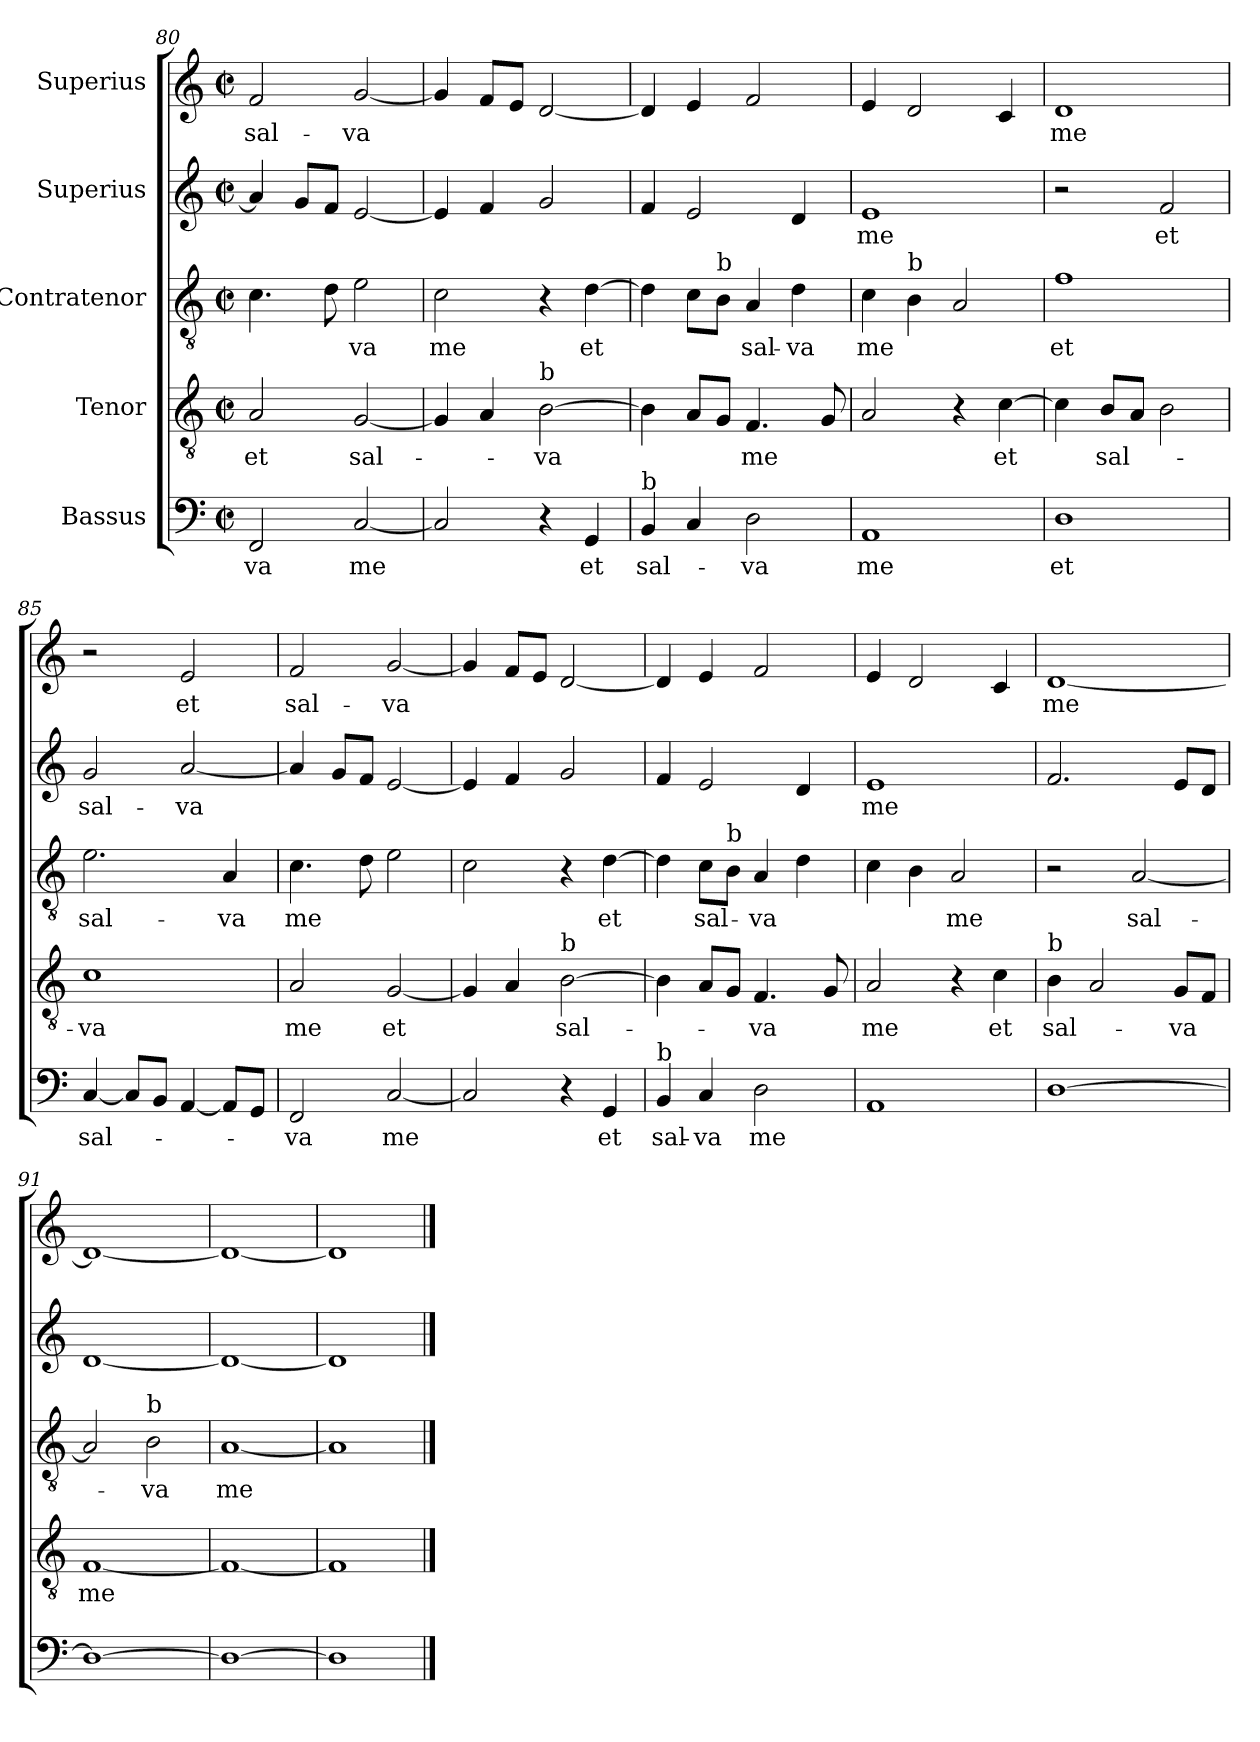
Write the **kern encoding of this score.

**kern	**text	**kern	**text	**kern	**text	**kern	**text	**kern	**text
*part5	*part5	*part4	*part4	*part3	*part3	*part2	*part2	*part1	*part1
*staff5	*staff5	*staff4	*staff4	*staff3	*staff3	*staff2	*staff2	*staff1	*staff1
*I"Bassus	*	*I"Tenor	*	*I"Contratenor	*	*I"Superius	*	*I"Superius	*
*clefF4	*	*clefGv2	*	*clefGv2	*	*clefG2	*	*clefG2	*
*k[]	*	*k[]	*	*k[]	*	*k[]	*	*k[]	*
*C:	*	*C:	*	*C:	*	*C:	*	*C:	*
*M2/2	*	*M2/2	*	*M2/2	*	*M2/2	*	*M2/2	*
*met(c|)	*	*met(c|)	*	*met(c|)	*	*met(c|)	*	*met(c|)	*
=80	=80	=80	=80	=80	=80	=80	=80	=80	=80
!	!LO:LY:b	!	!LO:LY:b	!	!	!	!	!	!LO:LY:b
2FF/	-va	2A/	et	4.c\	.	4a/]	.	2f/	sal-
.	.	.	.	.	.	8g/L	.	.	.
.	.	.	.	8d\	.	8f/J	.	.	.
!	!LO:LY:b	!	!LO:LY:b	!	!LO:LY:b	!	!	!	!LO:LY:b
[2C/	me	[2G/	sal-	2e\	-va	[2e/	.	[2g/	-va
=81	=81	=81	=81	=81	=81	=81	=81	=81	=81
!	!	!	!	!	!LO:LY:b	!	!	!	!
2C/]	.	4G/]	.	2c\	me	4e/]	.	4g/]	.
.	.	4A/	.	.	.	4f/	.	8f/L	.
.	.	.	.	.	.	.	.	8e/J	.
!	!	!LO:TX:a:t=b	!	!	!	!	!	!	!
!	!	!	!LO:LY:b	!	!	!	!	!	!
4r	.	[2B\	-va	4r	.	2g/	.	[2d/	.
!	!LO:LY:b	!	!	!	!LO:LY:b	!	!	!	!
4GG/	et	.	.	[4d\	et	.	.	.	.
=82	=82	=82	=82	=82	=82	=82	=82	=82	=82
!LO:TX:a:t=b	!	!	!	!	!	!	!	!	!
!	!LO:LY:b	!	!	!	!	!	!	!	!
4BB/	sal-	4B\]	.	4d\]	.	4f/	.	4d/]	.
4C/	.	8A/L	.	8c\L	.	2e/	.	4e/	.
!	!	!	!	!LO:TX:a:t=b	!	!	!	!	!
.	.	8G/J	.	8B\J	.	.	.	.	.
!	!LO:LY:b	!	!LO:LY:b	!	!LO:LY:b	!	!	!	!
2D\	-va	4.F/	me	4A/	sal-	.	.	2f/	.
!	!	!	!	!	!LO:LY:b	!	!	!	!
.	.	.	.	4d\	-va	4d/	.	.	.
.	.	8G/	.	.	.	.	.	.	.
=83	=83	=83	=83	=83	=83	=83	=83	=83	=83
!	!LO:LY:b	!	!	!	!LO:LY:b	!	!LO:LY:b	!	!
1AA	me	2A/	.	4c\	me	1e	me	4e/	.
!	!	!	!	!LO:TX:a:t=b	!	!	!	!	!
.	.	.	.	4B\	.	.	.	2d/	.
.	.	4r	.	2A/	.	.	.	.	.
!	!	!	!LO:LY:b	!	!	!	!	!	!
.	.	[4c\	et	.	.	.	.	4c/	.
!!LO:PB:g=z
=84	=84	=84	=84	=84	=84	=84	=84	=84	=84
!	!LO:LY:b	!	!	!	!LO:LY:b	!	!	!	!LO:LY:b
1D	et	4c\]	.	1f	et	2r	.	1d	me
!	!	!	!LO:LY:b	!	!	!	!	!	!
.	.	8B/L	sal-	.	.	.	.	.	.
.	.	8A/J	.	.	.	.	.	.	.
!	!	!	!	!	!	!	!LO:LY:b	!	!
.	.	2B\	.	.	.	2f/	et	.	.
=85	=85	=85	=85	=85	=85	=85	=85	=85	=85
!	!LO:LY:b	!	!LO:LY:b	!	!LO:LY:b	!	!LO:LY:b	!	!
[4C/	sal-	1c	-va	2.e\	sal-	2g/	sal-	2r	.
8C/L]	.	.	.	.	.	.	.	.	.
8BB/J	.	.	.	.	.	.	.	.	.
!	!	!	!	!	!	!	!LO:LY:b	!	!LO:LY:b
[4AA/	.	.	.	.	.	[2a/	-va	2e/	et
!	!	!	!	!	!LO:LY:b	!	!	!	!
8AA/L]	.	.	.	4A/	-va	.	.	.	.
8GG/J	.	.	.	.	.	.	.	.	.
=86	=86	=86	=86	=86	=86	=86	=86	=86	=86
!	!LO:LY:b	!	!LO:LY:b	!	!LO:LY:b	!	!	!	!LO:LY:b
2FF/	-va	2A/	me	4.c\	me	4a/]	.	2f/	sal-
.	.	.	.	.	.	8g/L	.	.	.
.	.	.	.	8d\	.	8f/J	.	.	.
!	!LO:LY:b	!	!LO:LY:b	!	!	!	!	!	!LO:LY:b
[2C/	me	[2G/	et	2e\	.	[2e/	.	[2g/	-va
=87	=87	=87	=87	=87	=87	=87	=87	=87	=87
2C/]	.	4G/]	.	2c\	.	4e/]	.	4g/]	.
.	.	4A/	.	.	.	4f/	.	8f/L	.
.	.	.	.	.	.	.	.	8e/J	.
!	!	!LO:TX:a:t=b	!	!	!	!	!	!	!
!	!	!	!LO:LY:b	!	!	!	!	!	!
4r	.	[2B\	sal-	4r	.	2g/	.	[2d/	.
!	!LO:LY:b	!	!	!	!LO:LY:b	!	!	!	!
4GG/	et	.	.	[4d\	et	.	.	.	.
=88	=88	=88	=88	=88	=88	=88	=88	=88	=88
!LO:TX:a:t=b	!	!	!	!	!	!	!	!	!
!	!LO:LY:b	!	!	!	!	!	!	!	!
4BB/	sal-	4B\]	.	4d\]	.	4f/	.	4d/]	.
!	!LO:LY:b	!	!	!	!LO:LY:b	!	!	!	!
4C/	-va	8A/L	.	8c\L	sal-	2e/	.	4e/	.
!	!	!	!	!LO:TX:a:t=b	!	!	!	!	!
.	.	8G/J	.	8B\J	.	.	.	.	.
!	!LO:LY:b	!	!LO:LY:b	!	!LO:LY:b	!	!	!	!
2D\	me	4.F/	-va	4A/	-va	.	.	2f/	.
.	.	.	.	4d\	.	4d/	.	.	.
.	.	8G/	.	.	.	.	.	.	.
!!LO:LB:g=z
=89	=89	=89	=89	=89	=89	=89	=89	=89	=89
!	!	!	!LO:LY:b	!	!	!	!LO:LY:b	!	!
1AA	.	2A/	me	4c\	.	1e	me	4e/	.
.	.	.	.	4B\	.	.	.	2d/	.
!	!	!	!	!	!LO:LY:b	!	!	!	!
.	.	4r	.	2A/	me	.	.	.	.
!	!	!	!LO:LY:b	!	!	!	!	!	!
.	.	4c\	et	.	.	.	.	4c/	.
=90	=90	=90	=90	=90	=90	=90	=90	=90	=90
!	!	!LO:TX:a:t=b	!	!	!	!	!	!	!
!	!	!	!LO:LY:b	!	!	!	!	!	!LO:LY:b
[1D	.	4B\	sal-	2r	.	2.f/	.	[1d	me
.	.	2A/	.	.	.	.	.	.	.
!	!	!	!	!	!LO:LY:b	!	!	!	!
.	.	.	.	[2A/	sal-	.	.	.	.
!	!	!	!LO:LY:b	!	!	!	!	!	!
.	.	8G/L	-va	.	.	8e/L	.	.	.
.	.	8F/J	.	.	.	8d/J	.	.	.
=91	=91	=91	=91	=91	=91	=91	=91	=91	=91
!	!	!	!LO:LY:b	!	!	!	!	!	!
1D_	.	[1F	me	2A/]	.	[1d	.	1d_	.
!	!	!	!	!LO:TX:a:t=b	!	!	!	!	!
!	!	!	!	!	!LO:LY:b	!	!	!	!
.	.	.	.	2B\	-va	.	.	.	.
=92	=92	=92	=92	=92	=92	=92	=92	=92	=92
!	!	!	!	!	!LO:LY:b	!	!	!	!
1D_	.	1F_	.	[1A	me	1d_	.	1d_	.
=93	=93	=93	=93	=93	=93	=93	=93	=93	=93
1D]	.	1F]	.	1A]	.	1d]	.	1d]	.
==	==	==	==	==	==	==	==	==	==
*-	*-	*-	*-	*-	*-	*-	*-	*-	*-
